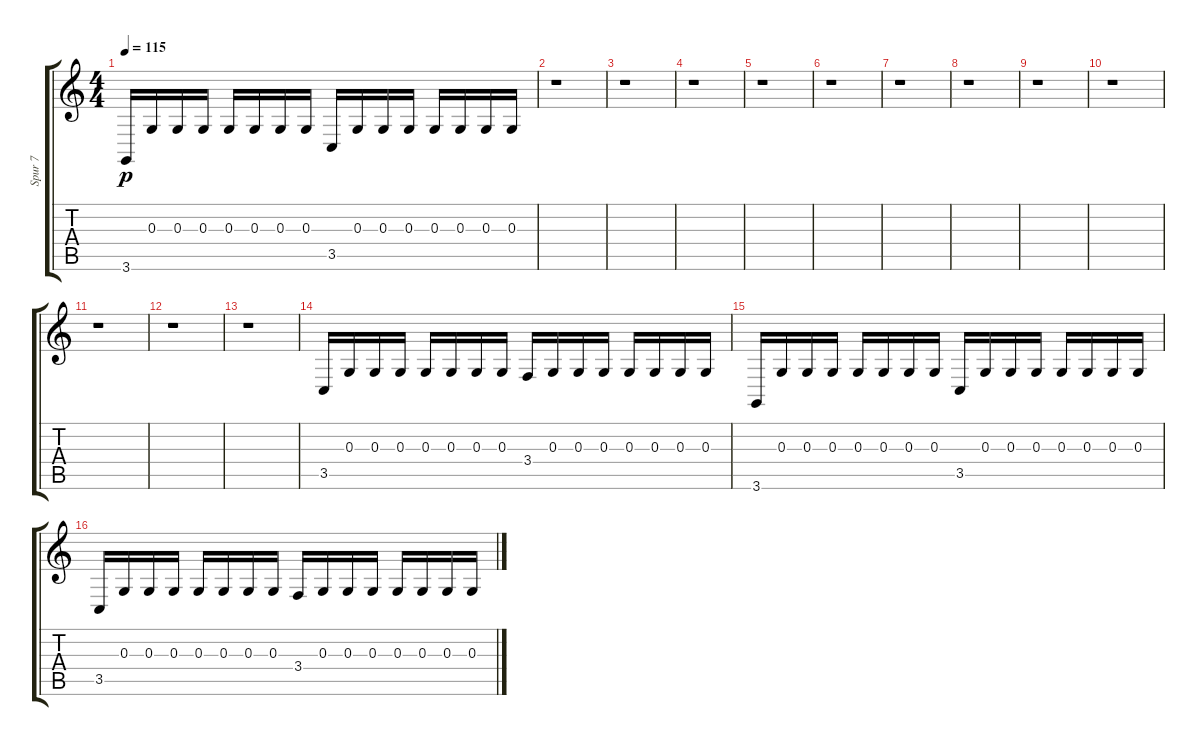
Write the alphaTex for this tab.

\track ("Spur 7" "Spur 7") {instrument acousticgrandpiano}
\staff {score tabs}
\tuning (E4 B3 G3 D3 A2 E2) {hide}
\ts (4 4)
\tempo 115
\clef g2
\ks c
3.6.16{dy p} 0.3.16 0.3.16 0.3.16 0.3.16 0.3.16 0.3.16 0.3.16 3.5.16 0.3.16 0.3.16 0.3.16 0.3.16 0.3.16 0.3.16 0.3.16 |
r.1 |
r.1 |
r.1 |
r.1 |
r.1 |
r.1 |
r.1 |
r.1 |
r.1 |
r.1 |
r.1 |
r.1 |
3.5.16 0.3.16 0.3.16 0.3.16 0.3.16 0.3.16 0.3.16 0.3.16 3.4.16 0.3.16 0.3.16 0.3.16 0.3.16 0.3.16 0.3.16 0.3.16 |
3.6.16 0.3.16 0.3.16 0.3.16 0.3.16 0.3.16 0.3.16 0.3.16 3.5.16 0.3.16 0.3.16 0.3.16 0.3.16 0.3.16 0.3.16 0.3.16 |
3.5.16 0.3.16 0.3.16 0.3.16 0.3.16 0.3.16 0.3.16 0.3.16 3.4.16 0.3.16 0.3.16 0.3.16 0.3.16 0.3.16 0.3.16 0.3.16
